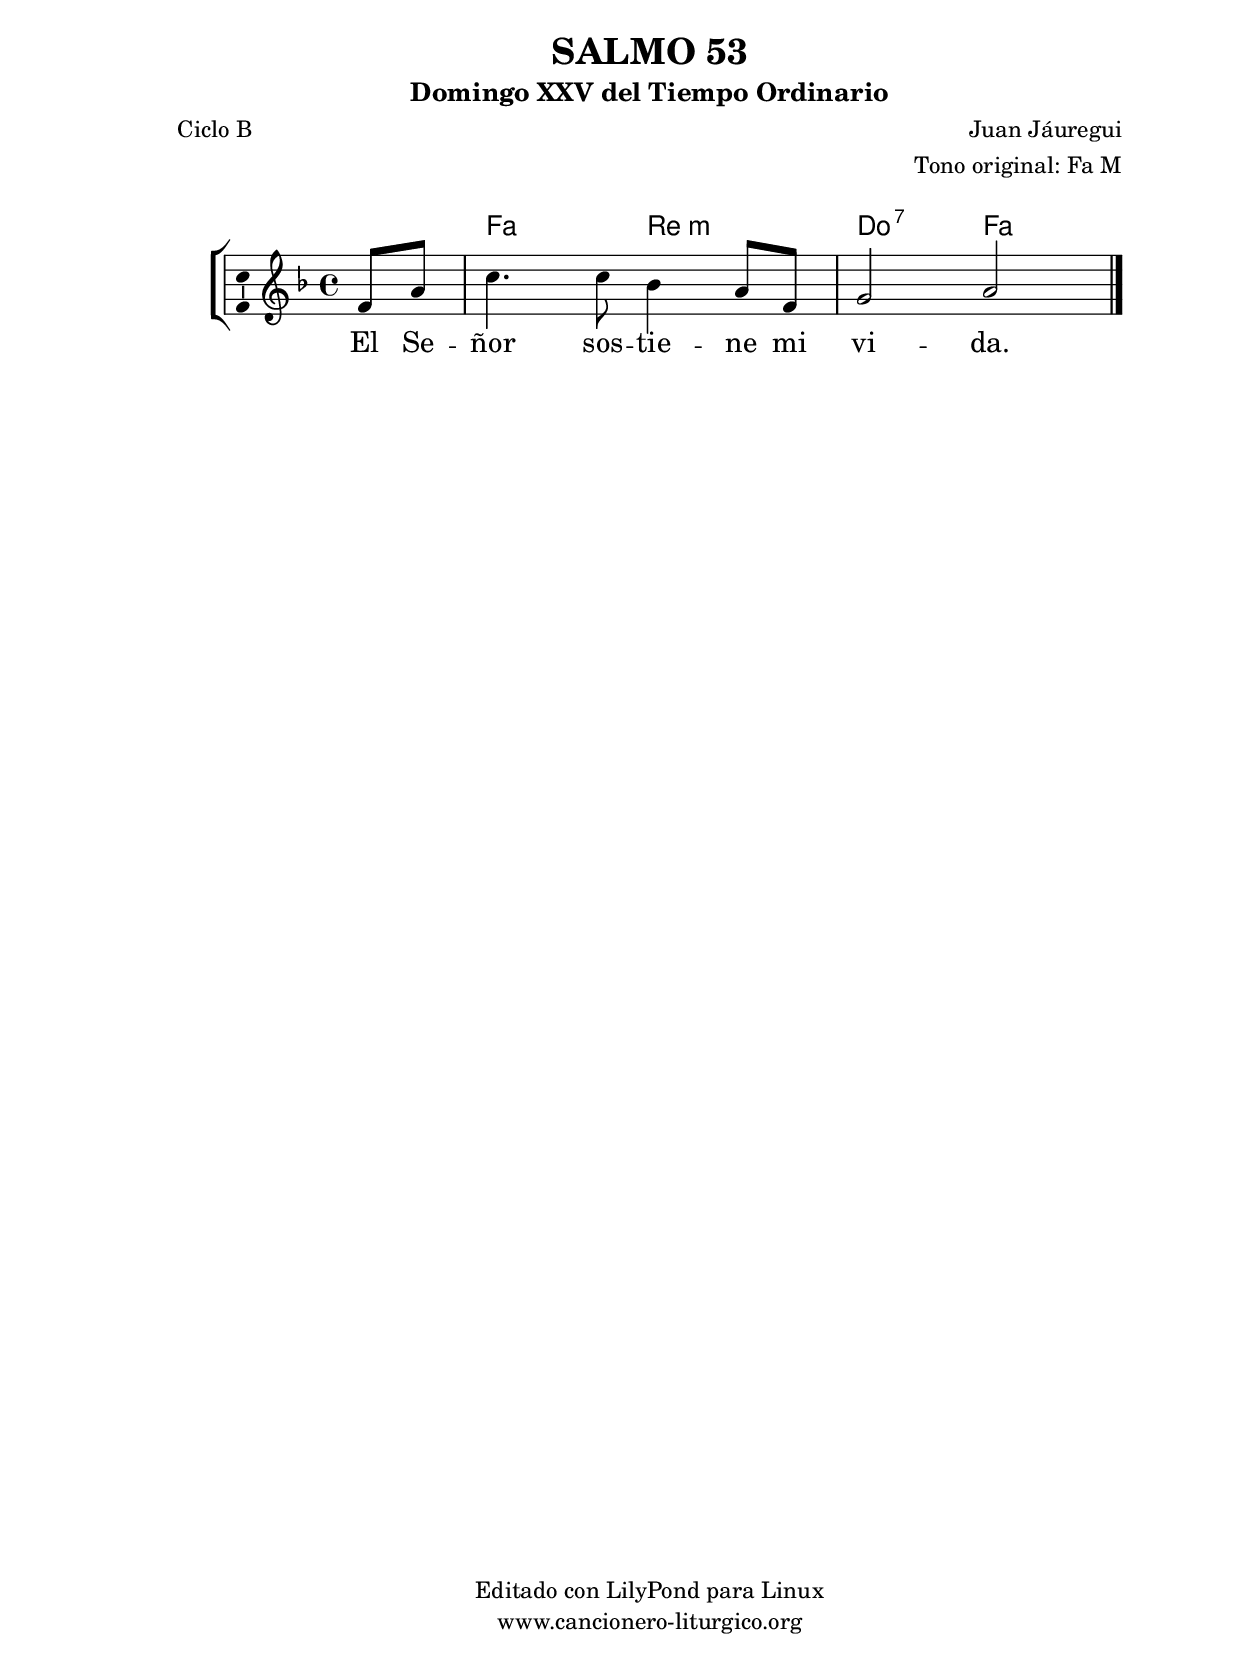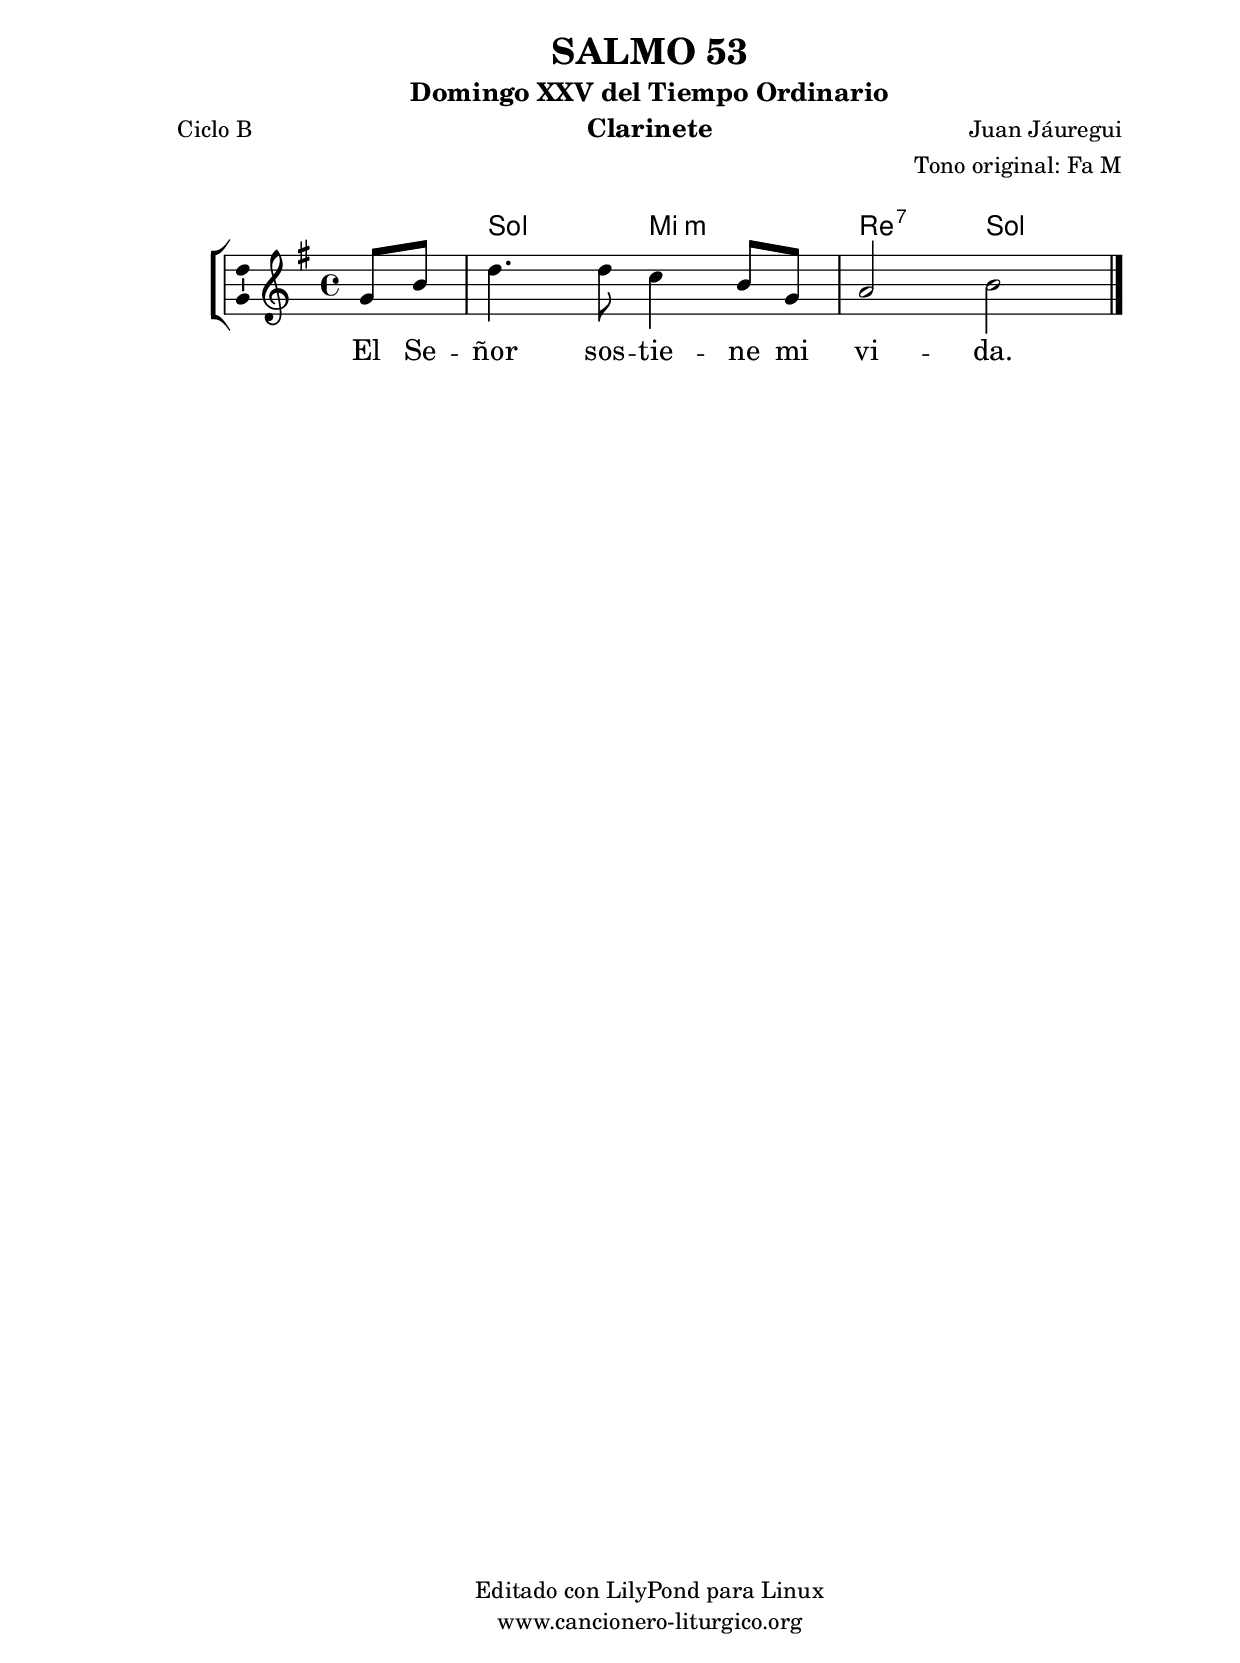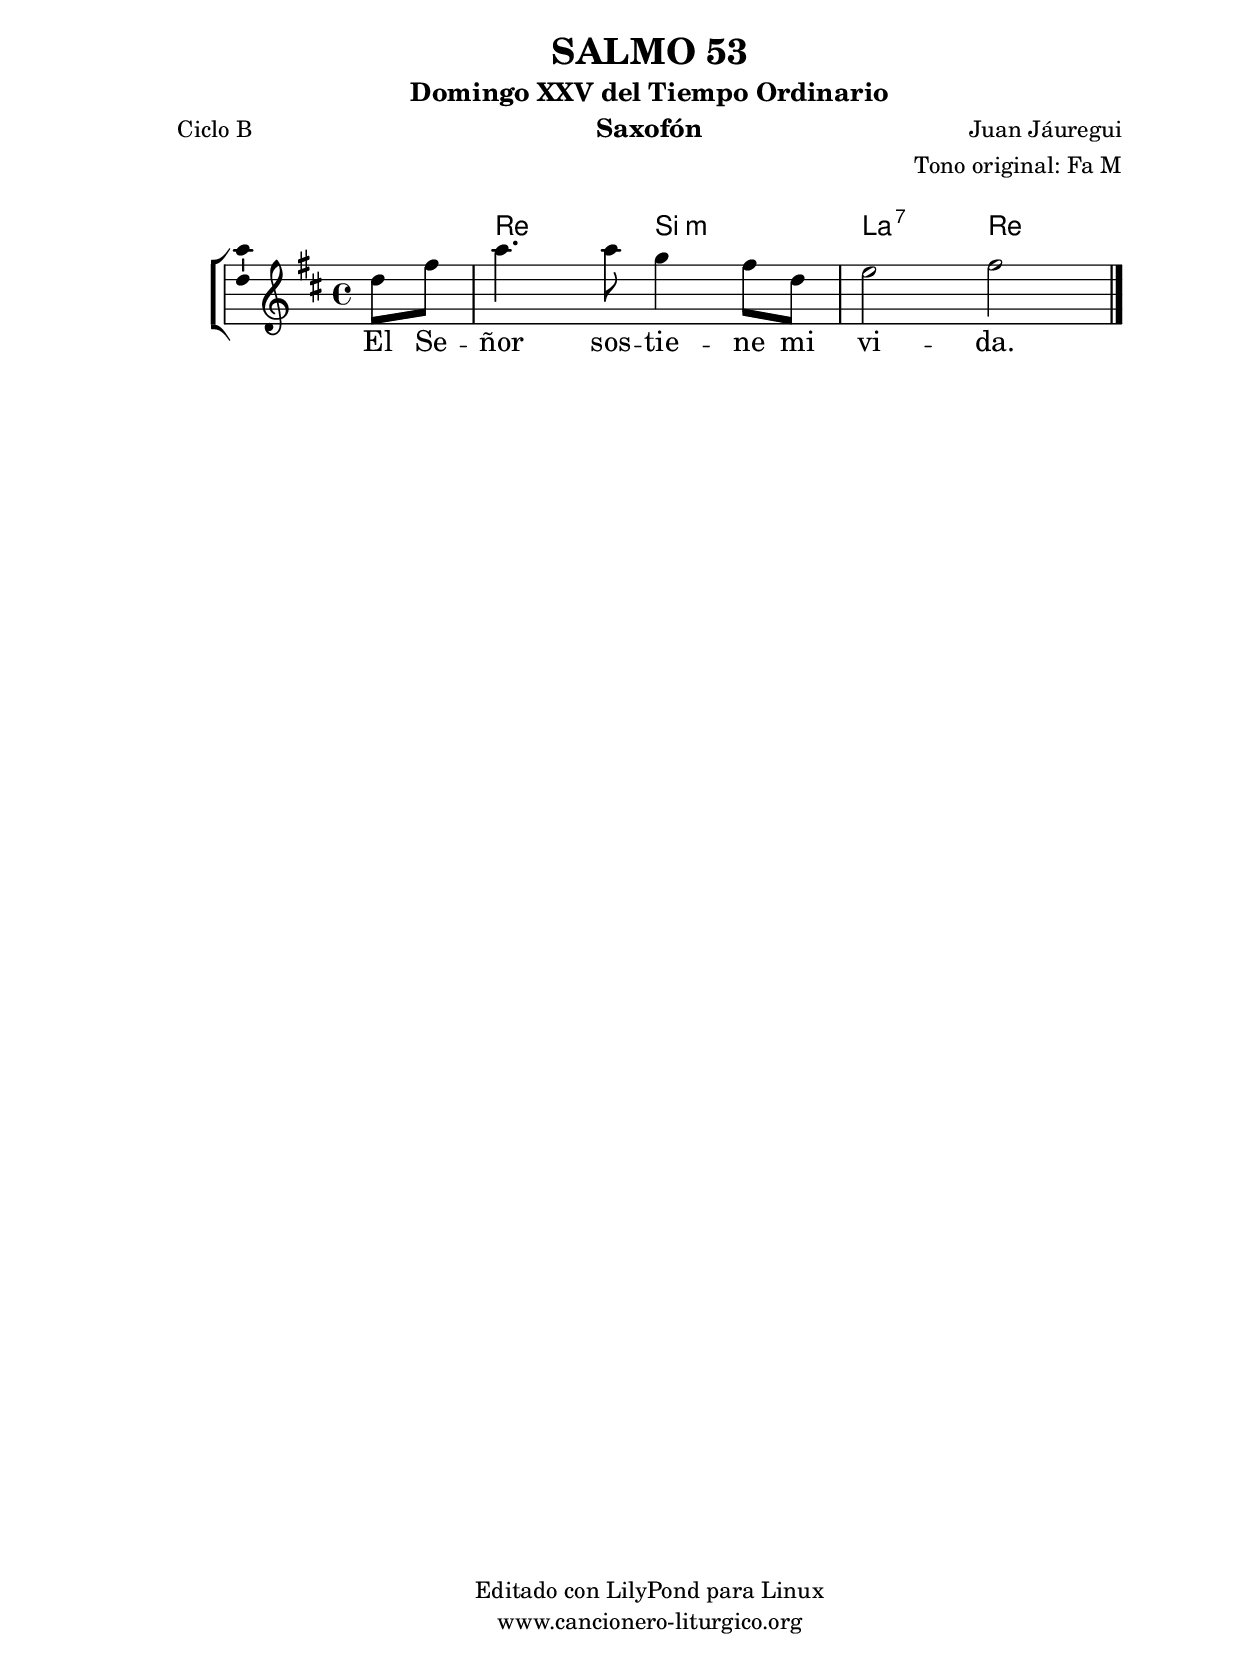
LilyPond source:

%
%para convertir .midi en .wav:
%timidity filename.midi -Ow -o finename.wav
%
%
%Para convertir de .wav a .mp3:
%lame -h -m j filename.wav
%
%
%para escuchar el midi:
%timidity nombrefichero.midi
%


%versión de lilypond para la que se ha escrito esta partitura:
\version "2.16.0"

	%Tamaño papel
	#(set-default-paper-size "a4")
	%Tamaño partitura
	#(set-global-staff-size 20)
	%No responde al pulsar sobre una nota
	#(ly:set-option 'point-and-click #f)

%parámetros del encabezamiento:
\header {
	title = "SALMO 53"
	subtitle = "Domingo XXV del Tiempo Ordinario"
	composer = "Juan Jáuregui"
	poet = "Ciclo B"
	meter = ""
	arranger = "Tono original: Fa M"
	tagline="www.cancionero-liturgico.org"
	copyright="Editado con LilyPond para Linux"
	}

%parámetros asociados al papel:
\paper  {
	oddHeaderMarkup = \markup {\fill-line { \on-the-fly #not-first-page \fromproperty #'header:title \on-the-fly #not-first-page \fromproperty #'header:composer }}
	evenHeaderMarkup = \markup {\fill-line { \fromproperty #'header:composer \fromproperty #'header:title }}
	#(set-paper-size "a4")
	print-page-number = ##f
	first-page-number = 1
	print-first-page-number = ##f
%	head-separation = 3.0 \cm
	top-margin = 2.0 \cm
	bottom-margin = 0.5\cm
%%%	bottom-margin = -1.0\cm
	left-margin = 3.0 \cm
	line-width = 16.0 \cm 
	indent = 8\mm
	interscoreline = 2.\mm
	between-system-space = 15\mm
%	para que las partituras no llenen la hoja:
	ragged-bottom = ##t
%	idem para la última hoja:
	ragged-last-bottom = ##f
%	para que las partituras llenen el ancho del papel:
	ragged-last = ##f
	after-title-space = 2.5 \cm
%page-count=1
%system-count=8

	%Flexible Vertical Spacing
%	markup-markup-spacing =
%	#'((basic-distance . 15) (minimum-distance . 15) (padding . 3))
	markup-system-spacing =
	#'((basic-distance . 15) (minimum-distance . 15) (padding . 3))
	system-system-spacing =
	#'((basic-distance . 15) (minimum-distance . 15) (padding . 3))
	score-system-spacing =
	#'((basic-distance . 15) (minimum-distance . 15) (padding . 5))
%	top-system-spacing = % header
%	#'((basic-distance . 8) (minimum-distance . 0) (padding . 3))
%	top-markup-spacing =
%	#'((basic-distance . 20) (minimum-distance . 20) (padding . 3))
	last-bottom-spacing = % footer
	#'((basic-distance . 5) (minimum-distance . 5) (padding . 3))
%	score-markup-spacing =
%	#'((basic-distance . 16) (minimum-distance . 13) (padding . 3))

	}


%parámetros que afectan a toda la partitura:
global =  {
	%clave de sol (G):
	\clef G
	%armadura:
%	\transpose bes c
	\key f \major
	\tempo 4=80
	\set Score.tempoHideNote = ##t
	}


acordes = {
	\italianChords
	\chordmode {
%	\transpose bes c
{

s4
f2 d:m c:7 f

	}
	}
}

melodia = 
%	\transpose bes c'
{
	\relative c'{

\time 4/4

\partial4 f8 a
c4. c8 bes4 a8 f
g2 a

	\bar "|."
	}
	}


texto = \lyricmode {
El Se -- ñor sos -- tie -- ne mi vi -- da.
	}


acordesStaff = \context ChordNames = acordesStaff <<
	\set chordChanges = ##t
	\acordes
	>>


vozStaff = \context Voice = vozStaff
\with {\consists "Ambitus_engraver"}
<<
%	\set Staff.instrumentName = ""
%	\set Staff.shortInstrumentName = ""
%	\set Staff.midiInstrument = #"clarinet"
%	\set Staff.midiInstrument = #"cello"
%	\set Staff.midiInstrument = #"flute"
	\set Staff.midiInstrument = #"electric guitar (jazz)"
%	\set Staff.midiInstrument = #"english horn"
%	\set Staff.midiInstrument = #"violin"
%	\set Staff.midiInstrument = #"glockenspiel"
	\set Staff.midiMinimumVolume = #0.7
	\set Staff.midiMaximumVolume = #0.9
	\global
	\melodia
	>>


textoStaff = \context Lyrics = textoStaff <<
	\lyricsto vozStaff \texto
	>>

\book {
	\score {
		\context ChoirStaff {
			\override StaffGroup.SystemStartBracket #'collapse-height = #1
			\override Score.SystemStartBar #'collapse-height = #1
			<<
			\acordesStaff
			\vozStaff
			\textoStaff
			>>
			}
		\layout {
	    		\context {
				\Lyrics
				\override LyricText #'font-size = #2
				}
	   		 \context {
				\Score
				%fontSize = #3
				\override StaffSymbol #'staff-space = #(magstep +3)
				%\override Beam #'thickness = #0.55
				%\override SpacingSpanner #'spacing-increment = #1.0
				%\override Slur #'height-limit = #1.5
				}
			}
		}
	\score {
		\unfoldRepeats
		\context ChoirStaff {
			<<
			\acordesStaff
			\vozStaff
			>>
			}
		\midi {
	  		\context {
	  			\Score
				tempoWholesPerMinute = #(ly:make-moment 70 4)
				}
			}
		}
	}

%Partitura para clarinete
#(define output-suffix "C")
\book {
	\header{
		instrument = "Clarinete"
		}
	\score {
		\context ChoirStaff {
			\override StaffGroup.SystemStartBracket #'collapse-height = #1
			\override Score.SystemStartBar #'collapse-height = #1
\transpose c d
			<<
			\acordesStaff
			\vozStaff
			\textoStaff
			>>
			}
		\layout {
	    		\context {
				\Lyrics
				\override LyricText #'font-size = #2
				}
	   		 \context {
				\Score
				%fontSize = #3
				\override StaffSymbol #'staff-space = #(magstep +3)
				%\override Beam #'thickness = #0.55
				%\override SpacingSpanner #'spacing-increment = #1.0
				%\override Slur #'height-limit = #1.5
				}
			}
		}
	}

%Partitura para saxofón
#(define output-suffix "S")
\book {
	\header{
		instrument = "Saxofón"
		}
	\score {
		\context ChoirStaff {
			\override StaffGroup.SystemStartBracket #'collapse-height = #1
			\override Score.SystemStartBar #'collapse-height = #1
\transpose c a
			<<
			\acordesStaff
			\vozStaff
			\textoStaff
			>>
			}
		\layout {
	    		\context {
				\Lyrics
				\override LyricText #'font-size = #2
				}
	   		 \context {
				\Score
				%fontSize = #3
				\override StaffSymbol #'staff-space = #(magstep +3)
				%\override Beam #'thickness = #0.55
				%\override SpacingSpanner #'spacing-increment = #1.0
				%\override Slur #'height-limit = #1.5
				}
			}
		}
	}

